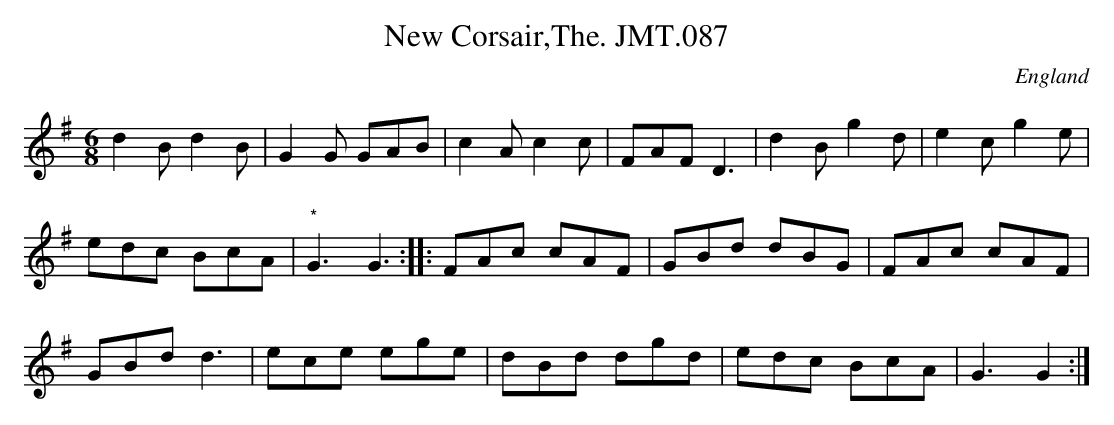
X:1
T:New Corsair,The. JMT.087
M:6/8
L:1/8
O:England
K:G
d2Bd2B|G2G GAB|c2Ac2c|FAFD3|d2Bg2d|e2cg2e|!edc BcA|"*"G3G3:|
|:FAc cAF|GBd dBG|FAc cAF|!GBdd3|ece ege|dBd dgd|edc BcA|G3G2:|]
